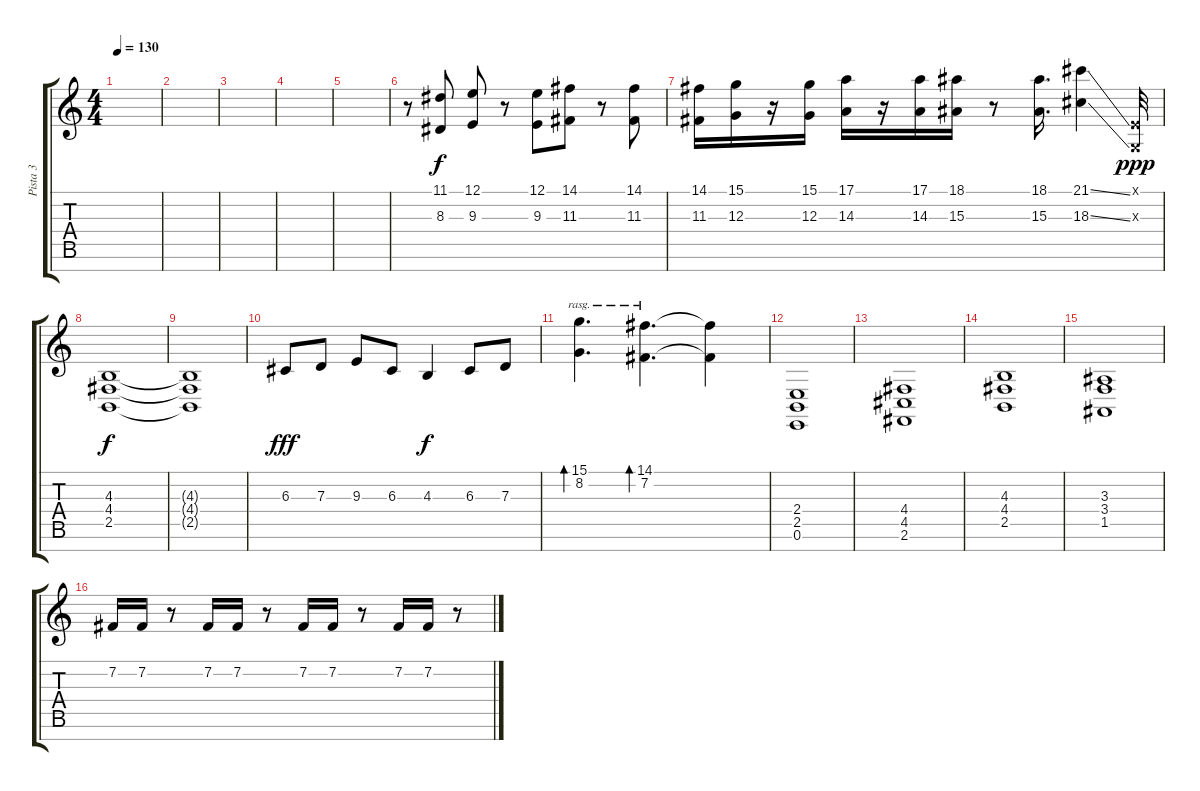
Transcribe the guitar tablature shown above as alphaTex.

\track ("Pista 3" "Pista 3") {instrument lead1square}
\staff {score tabs}
\tuning (E4 B3 G3 D3 A2 E2 B1) {hide}
\ts (4 4)
\tempo 130
\clef g2
\ks c
|
|
|
|
|
r.8 (11.1 8.3).8 (12.1 9.3).8 r.8 (12.1 9.3).8 (14.1 11.3).8 r.8 (14.1 11.3).8 |
(14.1 11.3).16 (15.1 12.3).16 r.16 (15.1 12.3).16 (17.1 14.3).16 r.16 (17.1 14.3).16 (18.1 15.3).16 r.8 (18.1 15.3).16{d} (21.1{ss} 18.3{ss}).4 (0.1{x} 0.3{x}).32{dy ppp} |
(4.3 4.4 2.5).1{dy f instrument stringensemble1} |
(4.3{t} 4.4{t} 2.5{t}).1 |
6.3.8{dy fff volume 11 instrument acousticgrandpiano} 7.3.8 9.3.8 6.3.8 4.3.4{dy f} 6.3.8 7.3.8 |
(15.1 8.2).4{d bd 480 rasg ii} (14.1 7.2).4{d bd 480 rasg ii} (14.1{t} 7.2{t}).4 |
(2.4 2.5 0.6).1{instrument stringensemble1} |
(4.4 4.5 2.6).1 |
(4.3 4.4 2.5).1 |
(3.3 3.4 1.5).1 |
7.2.16{volume 9 instrument acousticgrandpiano} 7.2.16 r.8 7.2.16 7.2.16 r.8 7.2.16 7.2.16 r.8 7.2.16 7.2.16 r.8
